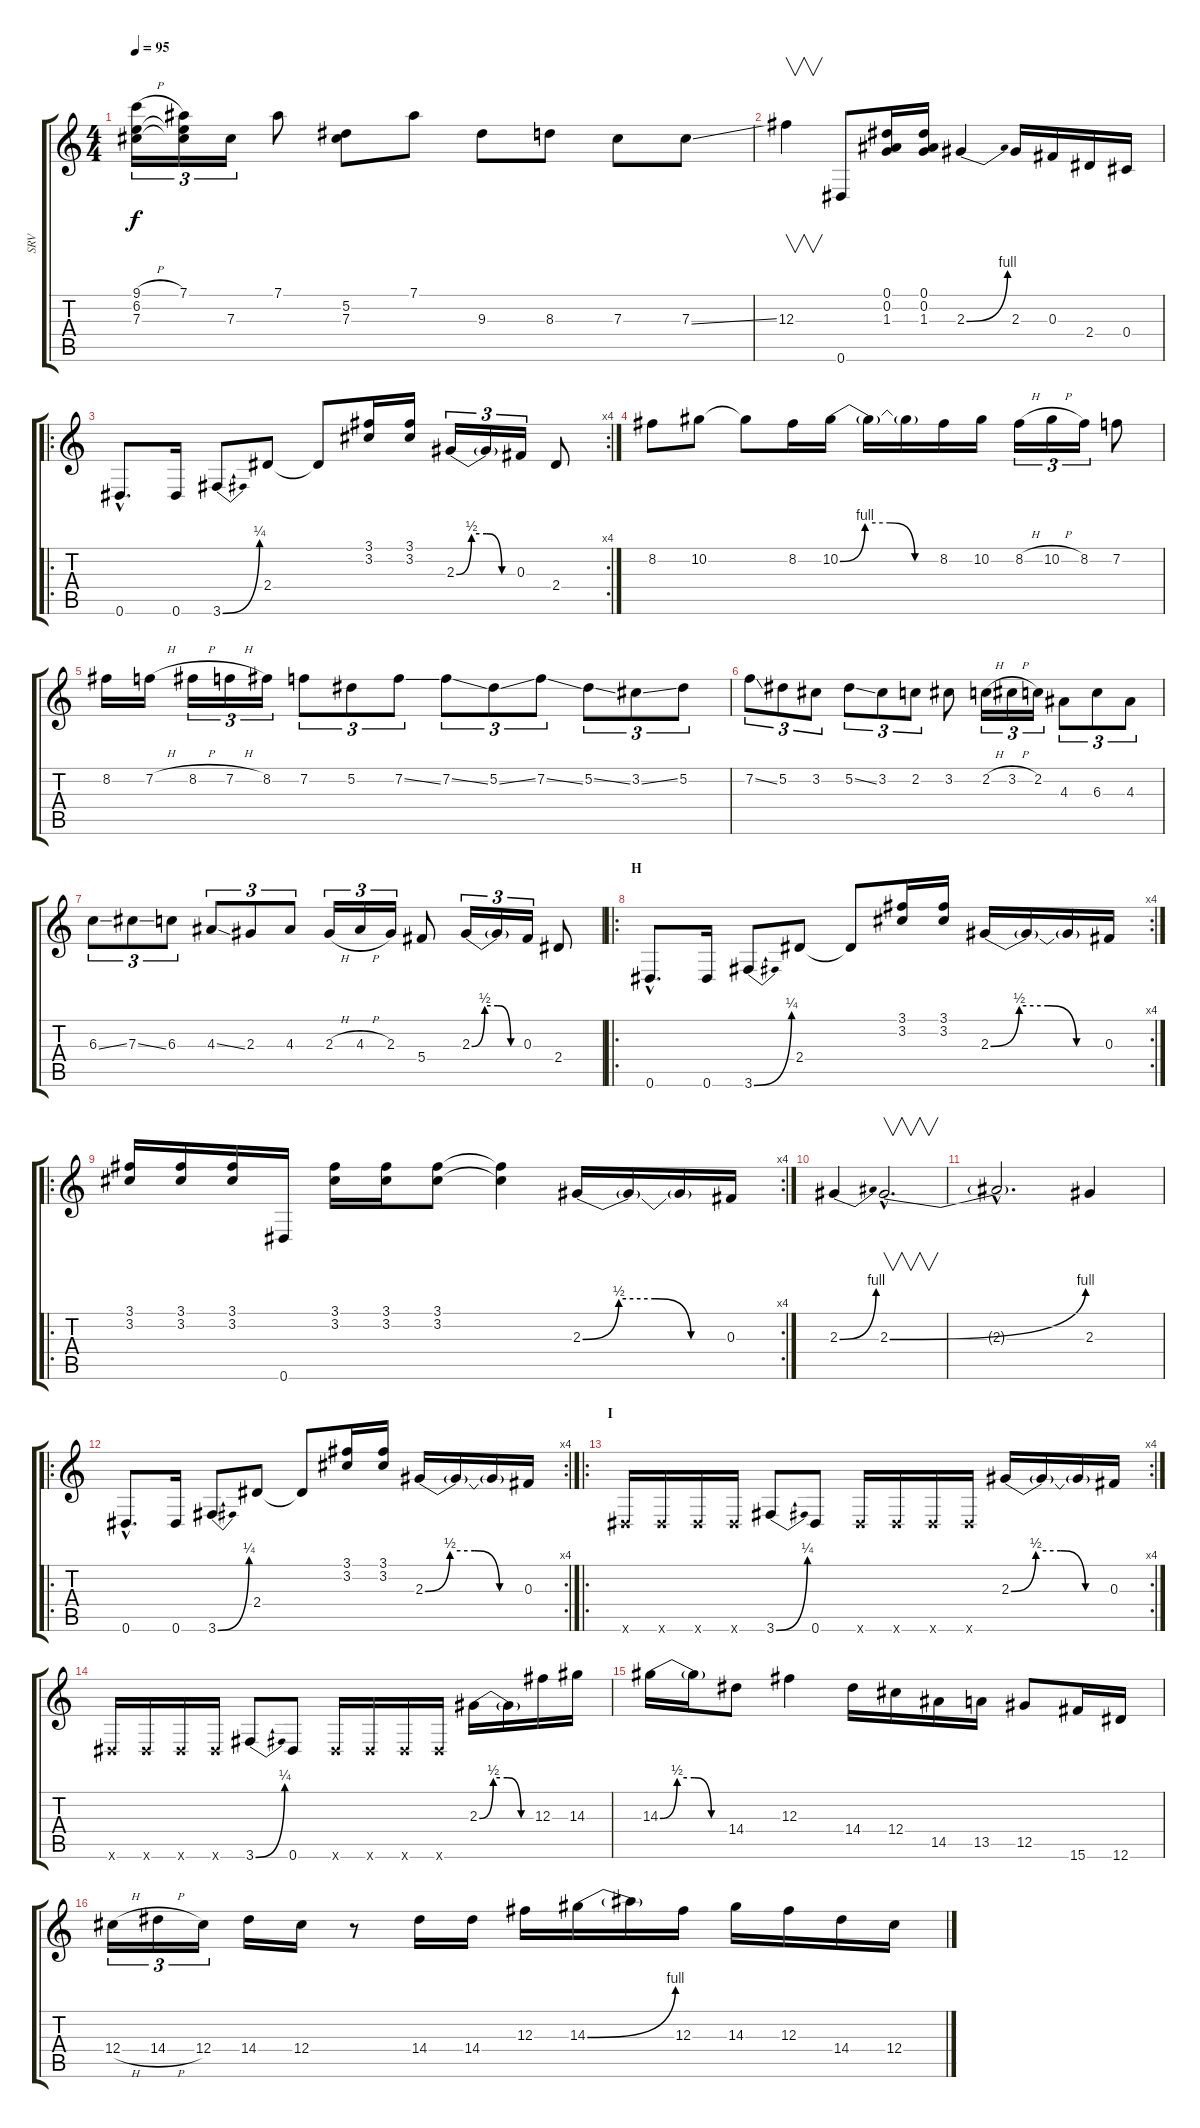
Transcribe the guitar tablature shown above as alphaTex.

\track ("SRV" "SRV") {instrument distortionguitar}
\staff {score tabs}
\tuning (Eb4 Bb3 Gb3 Db3 Ab2 Eb2) {hide}
\ts (4 4)
\tempo 95
\clef g2
\ks c
(9.1{h} 6.2 7.3).16{tu (3 2) dy f} (7.1 6.2{t} 7.3{t}).16{tu (3 2)} 7.3.16{tu (3 2)} 7.1.8 (5.2 7.3).8 7.1.8 9.3.8 8.3.8 7.3.8 7.3{ss}.8 |
12.3.4{v} 0.6.8 (0.1 0.2 1.3).16 (0.1 0.2 1.3).16 2.3{be (bend 0 0 60 4)}.4 2.3.16 0.3.16 2.4.16 0.4.16 |
\ro
\rc 4
0.6{hac}.8{d} 0.6.16 3.6{be (bend 0 0 60 1)}.8 2.4.8 2.4{t}.8 (3.1 3.2).16 (3.1 3.2).16 2.3{be (custom 0 0 15 2 30 2 45 0 60 0)}.16{tu (3 2)} 2.3{t}.16{tu (3 2)} 0.3.16{tu (3 2)} 2.4.8 |
8.2.8 10.2.8 10.2{t}.8 8.2.16 10.2{be (custom 0 0 15 4 30 4 45 0 60 0)}.16 10.2{t}.16 10.2{t}.16 8.2.16 10.2.16 8.2{h}.16{tu (3 2)} 10.2{h}.16{tu (3 2)} 8.2.16{tu (3 2)} 7.2.8 |
8.2.16 7.2{h}.16 8.2{h}.16{tu (3 2)} 7.2{h}.16{tu (3 2)} 8.2.16{tu (3 2)} 7.2.8{tu (3 2)} 5.2.8{tu (3 2)} 7.2{ss}.8{tu (3 2)} 7.2{ss}.8{tu (3 2)} 5.2{ss}.8{tu (3 2)} 7.2{ss}.8{tu (3 2)} 5.2{ss}.8{tu (3 2)} 3.2{ss}.8{tu (3 2)} 5.2.8{tu (3 2)} |
7.2{ss}.8{tu (3 2)} 5.2.8{tu (3 2)} 3.2.8{tu (3 2)} 5.2{ss}.8{tu (3 2)} 3.2.8{tu (3 2)} 2.2.8{tu (3 2)} 3.2.8 2.2{h}.16{tu (3 2)} 3.2{h}.16{tu (3 2)} 2.2.16{tu (3 2)} 4.3.8{tu (3 2)} 6.3.8{tu (3 2)} 4.3.8{tu (3 2)} |
6.3{ss}.8{tu (3 2)} 7.3{ss}.8{tu (3 2)} 6.3.8{tu (3 2)} 4.3{ss}.8{tu (3 2)} 2.3.8{tu (3 2)} 4.3.8{tu (3 2)} 2.3{h}.16{tu (3 2)} 4.3{h}.16{tu (3 2)} 2.3.16{tu (3 2)} 5.4.8 2.3{be (custom 0 0 15 2 30 2 45 0 60 0)}.16{tu (3 2)} 2.3{t}.16{tu (3 2)} 0.3.16{tu (3 2)} 2.4.8 |
\ro
\rc 4
\section ("" "H")
0.6{hac}.8{d} 0.6.16 3.6{be (bend 0 0 60 1)}.8 2.4.8 2.4{t}.8 (3.1 3.2).16 (3.1 3.2).16 2.3{be (custom 0 0 15 2 30 2 45 0 60 0)}.16 2.3{t}.16 2.3{t}.16 0.3.16 |
\ro
\rc 4
(3.1 3.2).16 (3.1 3.2).16 (3.1 3.2).16 0.6.16 (3.1 3.2).16 (3.1 3.2).16 (3.1 3.2).8 (3.1{t} 3.2{t}).4 2.3{be (custom 0 0 15 2 30 2 45 0 60 0)}.16 2.3{t}.16 2.3{t}.16 0.3.16 |
2.3{be (bend 0 0 60 4)}.4 2.3{be (bend 0 0 60 4) hac}.2{v d} |
2.3{hac t}.2{d} 2.3.4 |
\ro
\rc 4
0.6{hac}.8{d} 0.6.16 3.6{be (bend 0 0 60 1)}.8 2.4.8 2.4{t}.8 (3.1 3.2).16 (3.1 3.2).16 2.3{be (custom 0 0 15 2 30 2 45 0 60 0)}.16 2.3{t}.16 2.3{t}.16 0.3.16 |
\ro
\rc 4
\section ("" "I")
0.6{x}.16 0.6{x}.16 0.6{x}.16 0.6{x}.16 3.6{be (bend 0 0 60 1)}.8 0.6.8 0.6{x}.16 0.6{x}.16 0.6{x}.16 0.6{x}.16 2.3{be (custom 0 0 15 2 30 2 45 0 60 0)}.16 2.3{t}.16 2.3{t}.16 0.3.16 |
0.6{x}.16 0.6{x}.16 0.6{x}.16 0.6{x}.16 3.6{be (bend 0 0 60 1)}.8 0.6.8 0.6{x}.16 0.6{x}.16 0.6{x}.16 0.6{x}.16 2.3{be (custom 0 0 15 2 30 2 45 0 60 0)}.16 2.3{t}.16 12.3.16 14.3.16 |
14.3{be (custom 0 0 15 2 30 2 45 0 60 0)}.16 14.3{t}.16 14.4.8 12.3.4 14.4.16 12.4.16 14.5.16 13.5.16 12.5.8 15.6.16 12.6.16 |
12.4{h}.16{tu (3 2)} 14.4{h}.16{tu (3 2)} 12.4.16{tu (3 2)} 14.4.16 12.4.16 r.8 14.4.16 14.4.16 12.3.16 14.3{be (bend 0 0 60 4)}.16 14.3{t}.16 12.3.16 14.3.16 12.3.16 14.4.16 12.4.16
